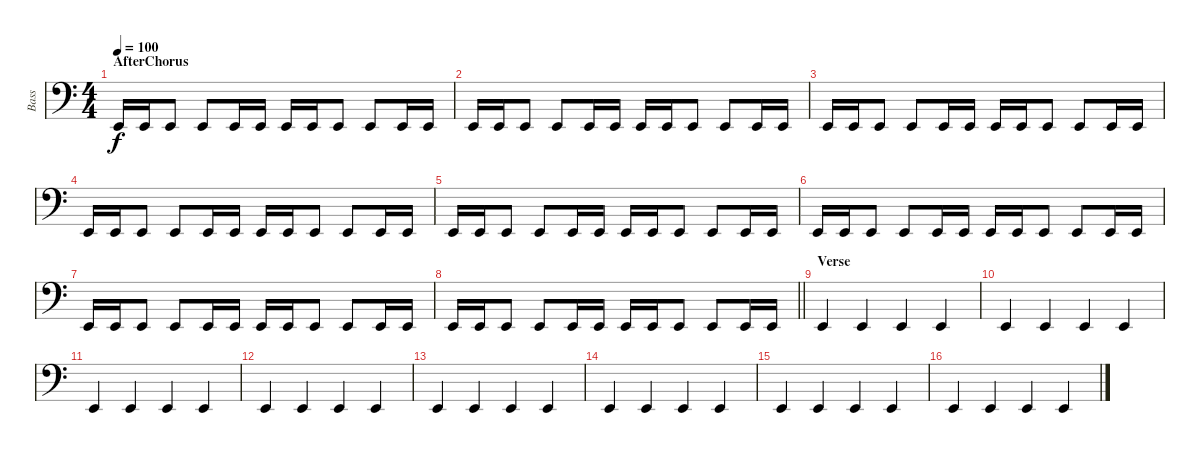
\track ("Bass" "Bass") {instrument electricbassfinger}
\staff {score}
\tuning (C3 G2 D2 A1 E1 B0) {hide}
\ts (4 4)
\section ("" "AfterChorus")
\tempo 100
\clef f4
\ks c
0.5.16{dy f} 0.5.16 0.5.8 0.5.8 0.5.16 0.5.16 0.5.16 0.5.16 0.5.8 0.5.8 0.5.16 0.5.16 |
0.5.16 0.5.16 0.5.8 0.5.8 0.5.16 0.5.16 0.5.16 0.5.16 0.5.8 0.5.8 0.5.16 0.5.16 |
0.5.16 0.5.16 0.5.8 0.5.8 0.5.16 0.5.16 0.5.16 0.5.16 0.5.8 0.5.8 0.5.16 0.5.16 |
0.5.16 0.5.16 0.5.8 0.5.8 0.5.16 0.5.16 0.5.16 0.5.16 0.5.8 0.5.8 0.5.16 0.5.16 |
0.5.16 0.5.16 0.5.8 0.5.8 0.5.16 0.5.16 0.5.16 0.5.16 0.5.8 0.5.8 0.5.16 0.5.16 |
0.5.16 0.5.16 0.5.8 0.5.8 0.5.16 0.5.16 0.5.16 0.5.16 0.5.8 0.5.8 0.5.16 0.5.16 |
0.5.16 0.5.16 0.5.8 0.5.8 0.5.16 0.5.16 0.5.16 0.5.16 0.5.8 0.5.8 0.5.16 0.5.16 |
\barLineRight lightlight
0.5.16 0.5.16 0.5.8 0.5.8 0.5.16 0.5.16 0.5.16 0.5.16 0.5.8 0.5.8 0.5.16 0.5.16 |
\section ("" "Verse")
0.5.4 0.5.4 0.5.4 0.5.4 |
0.5.4 0.5.4 0.5.4 0.5.4 |
0.5.4 0.5.4 0.5.4 0.5.4 |
0.5.4 0.5.4 0.5.4 0.5.4 |
0.5.4 0.5.4 0.5.4 0.5.4 |
0.5.4 0.5.4 0.5.4 0.5.4 |
0.5.4 0.5.4 0.5.4 0.5.4 |
0.5.4 0.5.4 0.5.4 0.5.4
